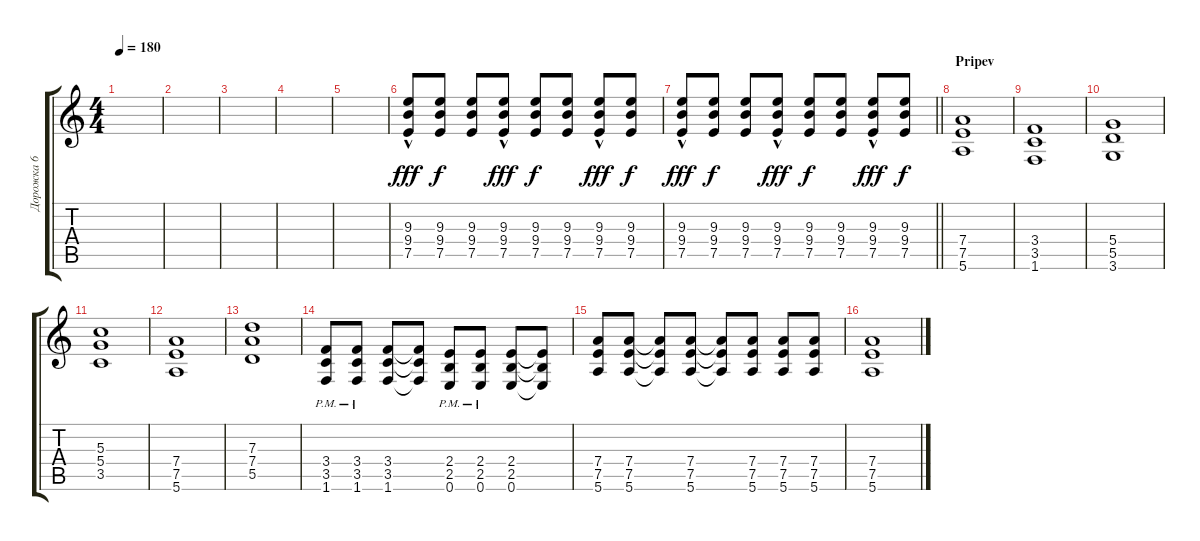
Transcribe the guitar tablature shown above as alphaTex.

\track ("Дорожка 6" "Дорожка 6") {instrument distortionguitar}
\staff {score tabs}
\tuning (E4 B3 G3 D3 A2 E2) {hide}
\ts (4 4)
\tempo 180
\clef g2
\ks c
|
|
|
|
|
(9.3 9.4{hac} 7.5).8{dy fff} (9.3 9.4 7.5).8{dy f} (9.3 9.4 7.5).8 (9.3 9.4{hac} 7.5).8{dy fff} (9.3 9.4 7.5).8{dy f} (9.3 9.4 7.5).8 (9.3 9.4{hac} 7.5).8{dy fff} (9.3 9.4 7.5).8{dy f} |
\barLineRight lightlight
(9.3 9.4{hac} 7.5).8{dy fff} (9.3 9.4 7.5).8{dy f} (9.3 9.4 7.5).8 (9.3 9.4{hac} 7.5).8{dy fff} (9.3 9.4 7.5).8{dy f} (9.3 9.4 7.5).8 (9.3 9.4{hac} 7.5).8{dy fff} (9.3 9.4 7.5).8{dy f} |
\section ("" "Pripev")
(7.4 7.5 5.6).1 |
(3.4 3.5 1.6).1 |
(5.4 5.5 3.6).1 |
(5.3 5.4 3.5).1 |
(7.4 7.5 5.6).1 |
(7.3 7.4 5.5).1 |
(3.4{pm} 3.5{pm} 1.6{pm}).8 (3.4{pm} 3.5{pm} 1.6{pm}).8 (3.4 3.5 1.6).8 (3.4{t} 3.5{t} 1.6{t}).8 (2.4{pm} 2.5{pm} 0.6{pm}).8 (2.4{pm} 2.5{pm} 0.6{pm}).8 (2.4 2.5 0.6).8 (2.4{t} 2.5{t} 0.6{t}).8 |
(7.4 7.5 5.6).8 (7.4 7.5 5.6).8 (7.4{t} 7.5{t} 5.6{t}).8 (7.4 7.5 5.6).8 (7.4{t} 7.5{t} 5.6{t}).8 (7.4 7.5 5.6).8 (7.4 7.5 5.6).8 (7.4 7.5 5.6).8 |
(7.4 7.5 5.6).1
